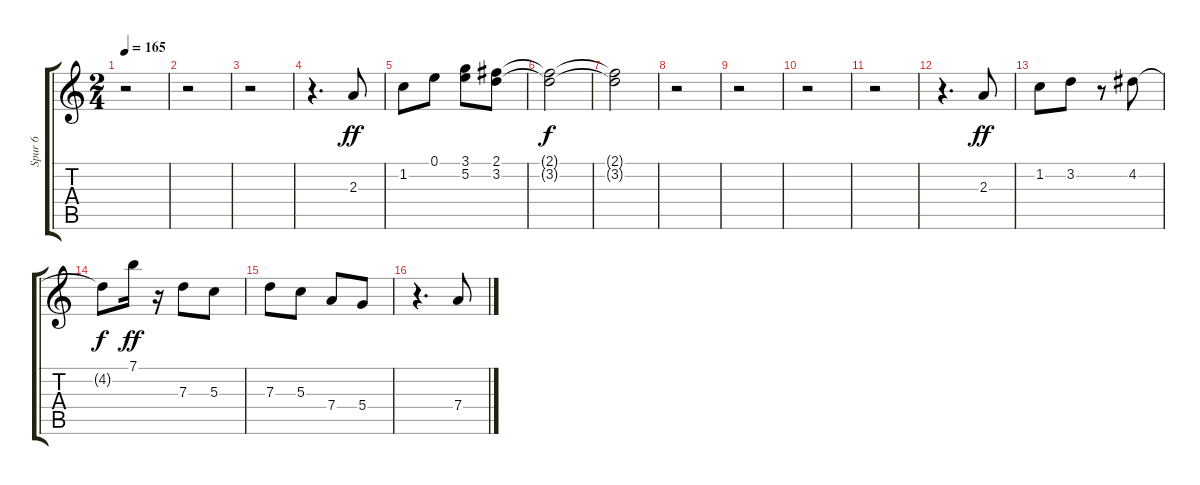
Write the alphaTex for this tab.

\track ("Spur 6" "Spur 6") {instrument distortionguitar}
\staff {score tabs}
\tuning (E4 B3 G3 D3 A2 E2) {hide}
\ts (2 4)
\tempo 165
\clef g2
\ks c
r.2{dy ff} |
r.2 |
r.2 |
r.4{d} 2.3.8 |
1.2.8 0.1.8 (3.1 5.2).8 (2.1 3.2).8 |
(2.1{t} 3.2{t}).2{dy f} |
(2.1{t} 3.2{t}).2 |
r.2 |
r.2 |
r.2 |
r.2 |
r.4{d} 2.3.8{dy ff} |
1.2.8 3.2.8 r.8 4.2.8 |
4.2{t}.8{dy f} 7.1.16{dy ff} r.16 7.3.8 5.3.8 |
7.3.8 5.3.8 7.4.8 5.4.8 |
r.4{d} 7.4.8
